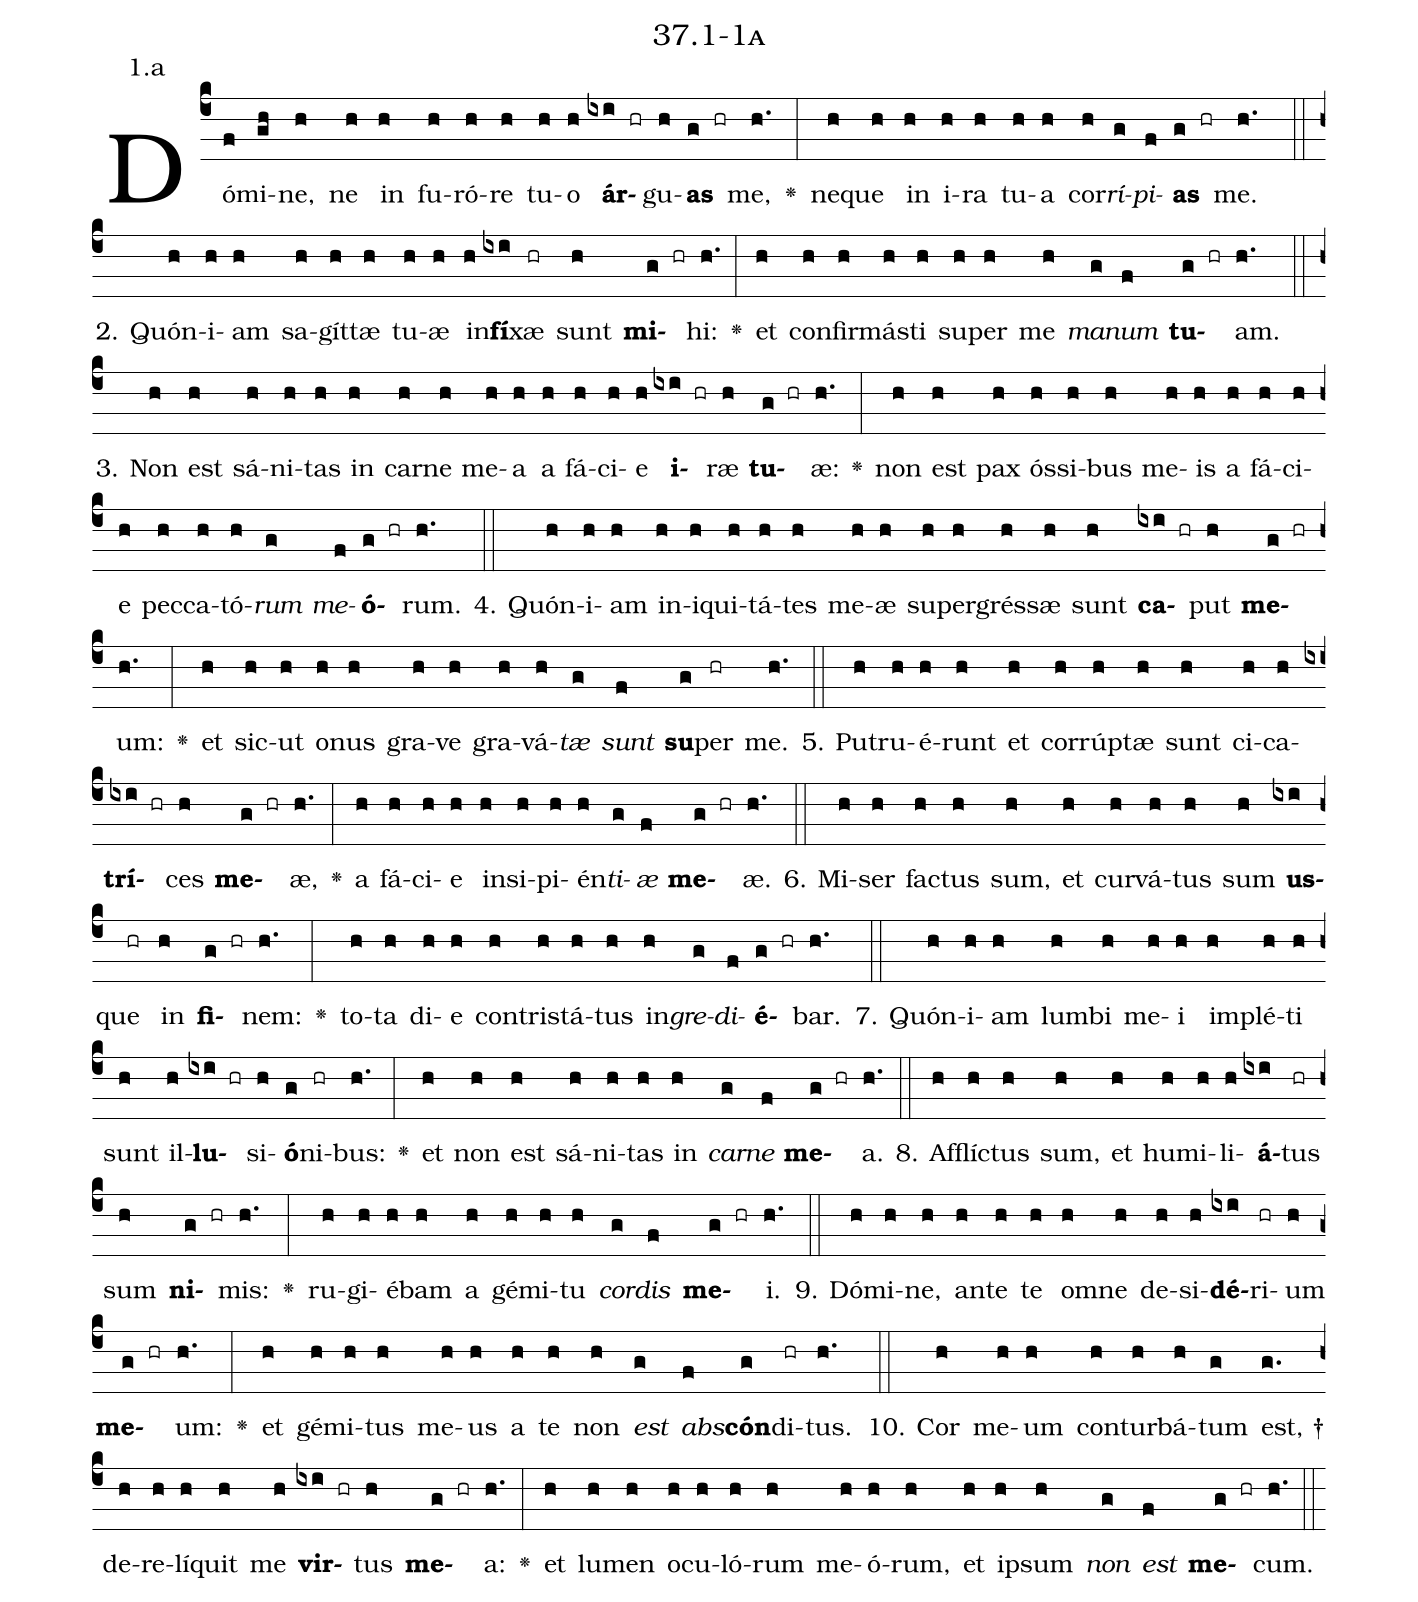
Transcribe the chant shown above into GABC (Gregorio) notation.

name: 37.1-1a;
annotation: 1.a;
%%
(c4)Dó(f)mi(gh)ne,(h) ne(h) in(h) fu(h)ró(h)re(h) tu(h)o(h) <b>ár</b>(ixi hr)gu(h)<b>as</b>(g hr) me,(h.) <v>\greheightstar</v>(:) ne(h)que(h) in(h) i(h)ra(h) tu(h)a(h) cor(h)<i>rí</i>(g)<i>pi</i>(f)<b>as</b>(g hr) me.(h.) (::)
2. Quón(h)i(h)am(h) sa(h)gít(h)tæ(h) tu(h)æ(h) in(h)<b>fí</b>(ixi)xæ(hr) sunt(h) <b>mi</b>(g hr)hi:(h.) <v>\greheightstar</v>(:) et(h) con(h)fir(h)más(h)ti(h) su(h)per(h) me(h) <i>ma</i>(g)<i>num</i>(f) <b>tu</b>(g hr)am.(h.) (::)
3. Non(h) est(h) sá(h)ni(h)tas(h) in(h) car(h)ne(h) me(h)a(h) a(h) fá(h)ci(h)e(h) <b>i</b>(ixi hr)ræ(h) <b>tu</b>(g hr)æ:(h.) <v>\greheightstar</v>(:) non(h) est(h) pax(h) ós(h)si(h)bus(h) me(h)is(h) a(h) fá(h)ci(h)e(h) pec(h)ca(h)tó(h)<i>rum</i>(g) <i>me</i>(f)<b>ó</b>(g hr)rum.(h.) (::)
4. Quón(h)i(h)am(h) in(h)i(h)qui(h)tá(h)tes(h) me(h)æ(h) su(h)per(h)grés(h)sæ(h) sunt(h) <b>ca</b>(ixi hr)put(h) <b>me</b>(g hr)um:(h.) <v>\greheightstar</v>(:) et(h) sic(h)ut(h) o(h)nus(h) gra(h)ve(h) gra(h)vá(h)<i>tæ</i>(g) <i>sunt</i>(f) <b>su</b>(g)per(hr) me.(h.) (::)
5. Pu(h)tru(h)é(h)runt(h) et(h) cor(h)rúp(h)tæ(h) sunt(h) ci(h)ca(h)<b>trí</b>(ixi hr)ces(h) <b>me</b>(g hr)æ,(h.) <v>\greheightstar</v>(:) a(h) fá(h)ci(h)e(h) in(h)si(h)pi(h)én(h)<i>ti</i>(g)<i>æ</i>(f) <b>me</b>(g hr)æ.(h.) (::)
6. Mi(h)ser(h) fac(h)tus(h) sum,(h) et(h) cur(h)vá(h)tus(h) sum(h) <b>us</b>(ixi)que(hr) in(h) <b>fi</b>(g hr)nem:(h.) <v>\greheightstar</v>(:) to(h)ta(h) di(h)e(h) con(h)tris(h)tá(h)tus(h) in(h)<i>gre</i>(g)<i>di</i>(f)<b>é</b>(g hr)bar.(h.) (::)
7. Quón(h)i(h)am(h) lum(h)bi(h) me(h)i(h) im(h)plé(h)ti(h) sunt(h) il(h)<b>lu</b>(ixi hr)si(h)<b>ó</b>(g)ni(hr)bus:(h.) <v>\greheightstar</v>(:) et(h) non(h) est(h) sá(h)ni(h)tas(h) in(h) <i>car</i>(g)<i>ne</i>(f) <b>me</b>(g hr)a.(h.) (::)
8. Af(h)flíc(h)tus(h) sum,(h) et(h) hu(h)mi(h)li(h)<b>á</b>(ixi)tus(hr) sum(h) <b>ni</b>(g hr)mis:(h.) <v>\greheightstar</v>(:) ru(h)gi(h)é(h)bam(h) a(h) gé(h)mi(h)tu(h) <i>cor</i>(g)<i>dis</i>(f) <b>me</b>(g hr)i.(h.) (::)
9. Dó(h)mi(h)ne,(h) an(h)te(h) te(h) om(h)ne(h) de(h)si(h)<b>dé</b>(ixi)ri(hr)um(h) <b>me</b>(g hr)um:(h.) <v>\greheightstar</v>(:) et(h) gé(h)mi(h)tus(h) me(h)us(h) a(h) te(h) non(h) <i>est</i>(g) <i>abs</i>(f)<b>cón</b>(g)di(hr)tus.(h.) (::)
10. Cor(h) me(h)um(h) con(h)tur(h)bá(h)tum(g) est, †(g.) de(h)re(h)lí(h)quit(h) me(h) <b>vir</b>(ixi hr)tus(h) <b>me</b>(g hr)a:(h.) <v>\greheightstar</v>(:) et(h) lu(h)men(h) o(h)cu(h)ló(h)rum(h) me(h)ó(h)rum,(h) et(h) ip(h)sum(h) <i>non</i>(g) <i>est</i>(f) <b>me</b>(g hr)cum.(h.) (::)
